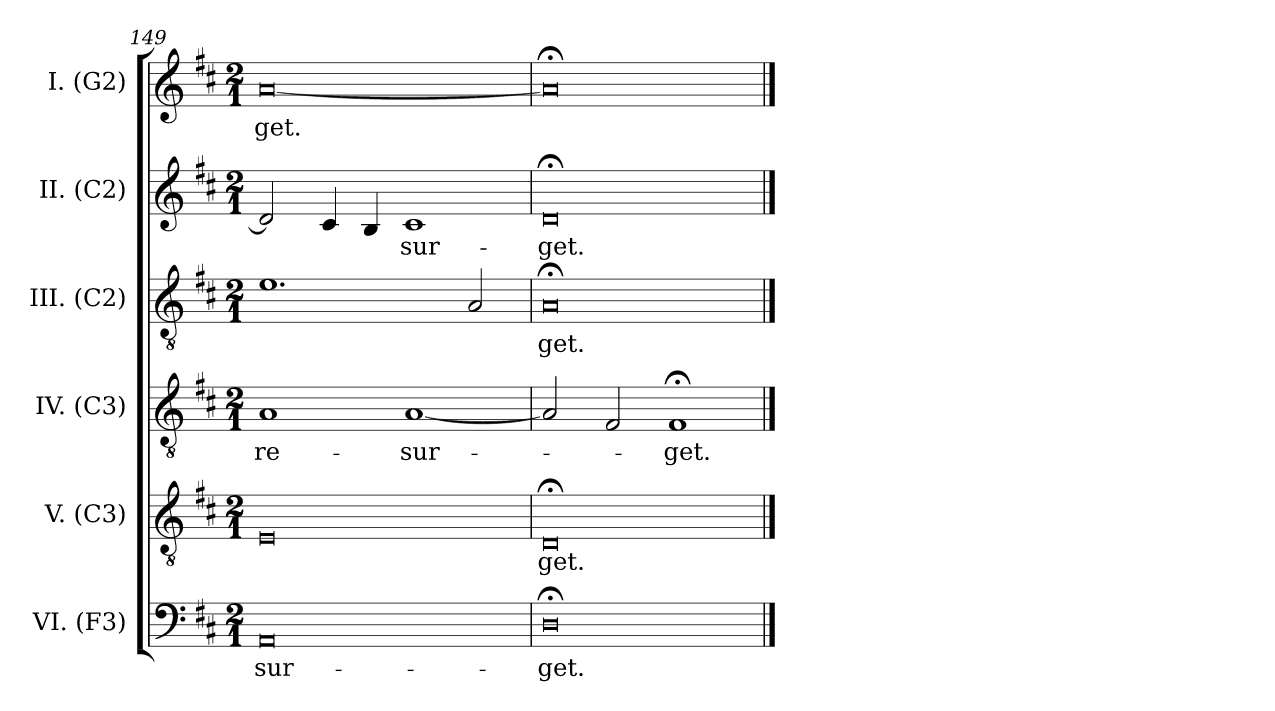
**kern	**text	**kern	**text	**kern	**text	**kern	**text	**kern	**text	**kern	**text
*part6	*part6	*part5	*part5	*part4	*part4	*part3	*part3	*part2	*part2	*part1	*part1
*staff6	*staff6	*staff5	*staff5	*staff4	*staff4	*staff3	*staff3	*staff2	*staff2	*staff1	*staff1
*I"VI. (F3)	*	*I"V. (C3)	*	*I"IV. (C3)	*	*I"III. (C2)	*	*I"II. (C2)	*	*I"I. (G2)	*
*I'VI.	*	*I'V.	*	*I'IV.	*	*I'III.	*	*I'II.	*	*I'I.	*
*clefF4	*	*clefGv2	*	*clefGv2	*	*clefGv2	*	*clefG2	*	*clefG2	*
*	*	*	*	*	*	*ITrd7c12	*	*	*	*	*
*k[f#c#]	*	*k[f#c#]	*	*k[f#c#]	*	*k[f#c#]	*	*k[f#c#]	*	*k[f#c#]	*
*D:	*	*D:	*	*D:	*	*D:	*	*D:	*	*D:	*
*M2/1	*	*M2/1	*	*M2/1	*	*M2/1	*	*M2/1	*	*M2/1	*
=149	=149	=149	=149	=149	=149	=149	=149	=149	=149	=149	=149
!	!LO:LY:b:color=#000000	!	!	!	!	!	!	!	!	!	!
!	!	!	!	!	!LO:LY:b:color=#000000	!	!	!	!	!	!
!	!	!	!	!	!	!	!	!	!	!	!LO:LY:b:color=#000000
0AAi	-sur-	0Ei	.	1Ai	re-	1.Ei	.	2di/]	.	[0ai	-get.
.	.	.	.	.	.	.	.	4c#i/	.	.	.
.	.	.	.	.	.	.	.	4Bi/	.	.	.
!	!	!	!	!	!LO:LY:b:color=#000000	!	!	!	!	!	!
!	!	!	!	!	!	!	!	!	!LO:LY:b:color=#000000	!	!
.	.	.	.	[1Ai	-sur-	.	.	1c#i	-sur-	.	.
.	.	.	.	.	.	2AAi/	.	.	.	.	.
=150	=150	=150	=150	=150	=150	=150	=150	=150	=150	=150	=150
!	!LO:LY:b:color=#000000	!	!	!	!	!	!	!	!	!	!
!	!	!	!LO:LY:b:color=#000000	!	!	!	!	!	!	!	!
!	!	!	!	!	!	!	!LO:LY:b:color=#000000	!	!	!	!
!	!	!	!	!	!	!	!	!	!LO:LY:b:color=#000000	!	!
0D;i	-get.	0D;i	-get.	2Ai/]	.	0AA;i	-get.	0d;i	-get.	0a;i]	.
.	.	.	.	2F#i/	.	.	.	.	.	.	.
!	!	!	!	!	!LO:LY:b:color=#000000	!	!	!	!	!	!
.	.	.	.	1F#;i	-get.	.	.	.	.	.	.
==	==	==	==	==	==	==	==	==	==	==	==
*-	*-	*-	*-	*-	*-	*-	*-	*-	*-	*-	*-
